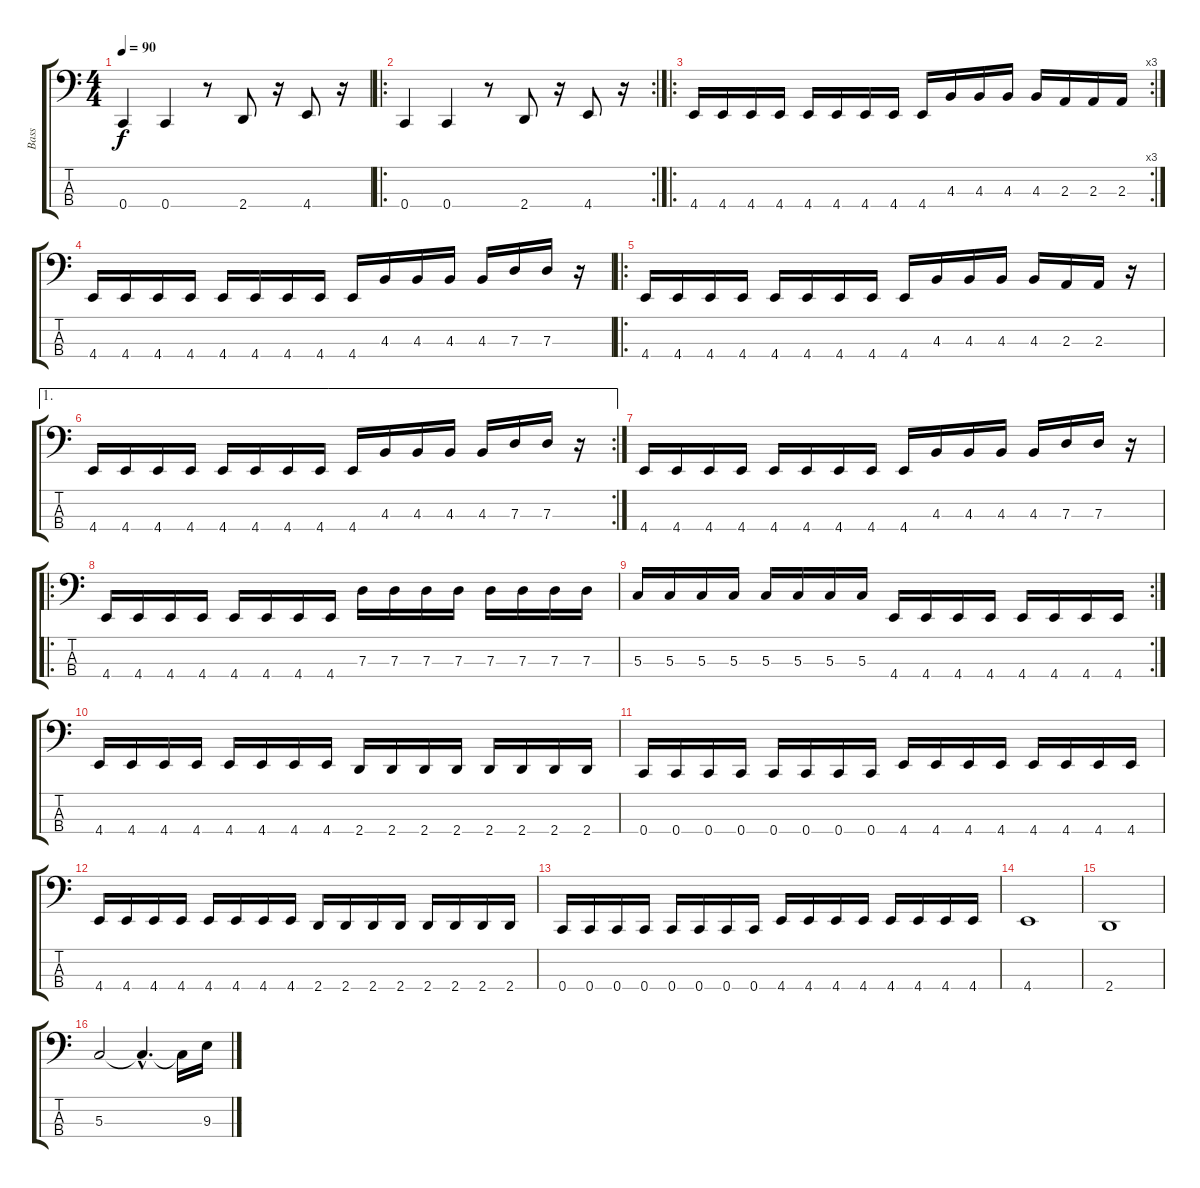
\track ("Bass" "Bass") {instrument electricbassfinger}
\staff {score tabs}
\tuning (F2 C2 G1 C1) {hide}
\ts (4 4)
\tempo 90
\clef f4
\ks c
0.4.4{dy f} 0.4.4 r.8 2.4.8 r.16 4.4.8 r.16 |
\ro
\rc 2
0.4.4 0.4.4 r.8 2.4.8 r.16 4.4.8 r.16 |
\ro
\rc 3
4.4.16 4.4.16 4.4.16 4.4.16 4.4.16 4.4.16 4.4.16 4.4.16 4.4.16 4.3.16 4.3.16 4.3.16 4.3.16 2.3.16 2.3.16 2.3.16 |
4.4.16 4.4.16 4.4.16 4.4.16 4.4.16 4.4.16 4.4.16 4.4.16 4.4.16 4.3.16 4.3.16 4.3.16 4.3.16 7.3.16 7.3.16 r.16 |
\ro
4.4.16 4.4.16 4.4.16 4.4.16 4.4.16 4.4.16 4.4.16 4.4.16 4.4.16 4.3.16 4.3.16 4.3.16 4.3.16 2.3.16 2.3.16 r.16 |
\ae 1
\rc 2
4.4.16 4.4.16 4.4.16 4.4.16 4.4.16 4.4.16 4.4.16 4.4.16 4.4.16 4.3.16 4.3.16 4.3.16 4.3.16 7.3.16 7.3.16 r.16 |
4.4.16 4.4.16 4.4.16 4.4.16 4.4.16 4.4.16 4.4.16 4.4.16 4.4.16 4.3.16 4.3.16 4.3.16 4.3.16 7.3.16 7.3.16 r.16 |
\ro
4.4.16 4.4.16 4.4.16 4.4.16 4.4.16 4.4.16 4.4.16 4.4.16 7.3.16 7.3.16 7.3.16 7.3.16 7.3.16 7.3.16 7.3.16 7.3.16 |
\rc 2
5.3.16 5.3.16 5.3.16 5.3.16 5.3.16 5.3.16 5.3.16 5.3.16 4.4.16 4.4.16 4.4.16 4.4.16 4.4.16 4.4.16 4.4.16 4.4.16 |
4.4.16 4.4.16 4.4.16 4.4.16 4.4.16 4.4.16 4.4.16 4.4.16 2.4.16 2.4.16 2.4.16 2.4.16 2.4.16 2.4.16 2.4.16 2.4.16 |
0.4.16 0.4.16 0.4.16 0.4.16 0.4.16 0.4.16 0.4.16 0.4.16 4.4.16 4.4.16 4.4.16 4.4.16 4.4.16 4.4.16 4.4.16 4.4.16 |
4.4.16 4.4.16 4.4.16 4.4.16 4.4.16 4.4.16 4.4.16 4.4.16 2.4.16 2.4.16 2.4.16 2.4.16 2.4.16 2.4.16 2.4.16 2.4.16 |
0.4.16 0.4.16 0.4.16 0.4.16 0.4.16 0.4.16 0.4.16 0.4.16 4.4.16 4.4.16 4.4.16 4.4.16 4.4.16 4.4.16 4.4.16 4.4.16 |
4.4.1 |
2.4.1 |
5.3.2 5.3{hac t}.4{d} 5.3{t}.16 9.3.16
